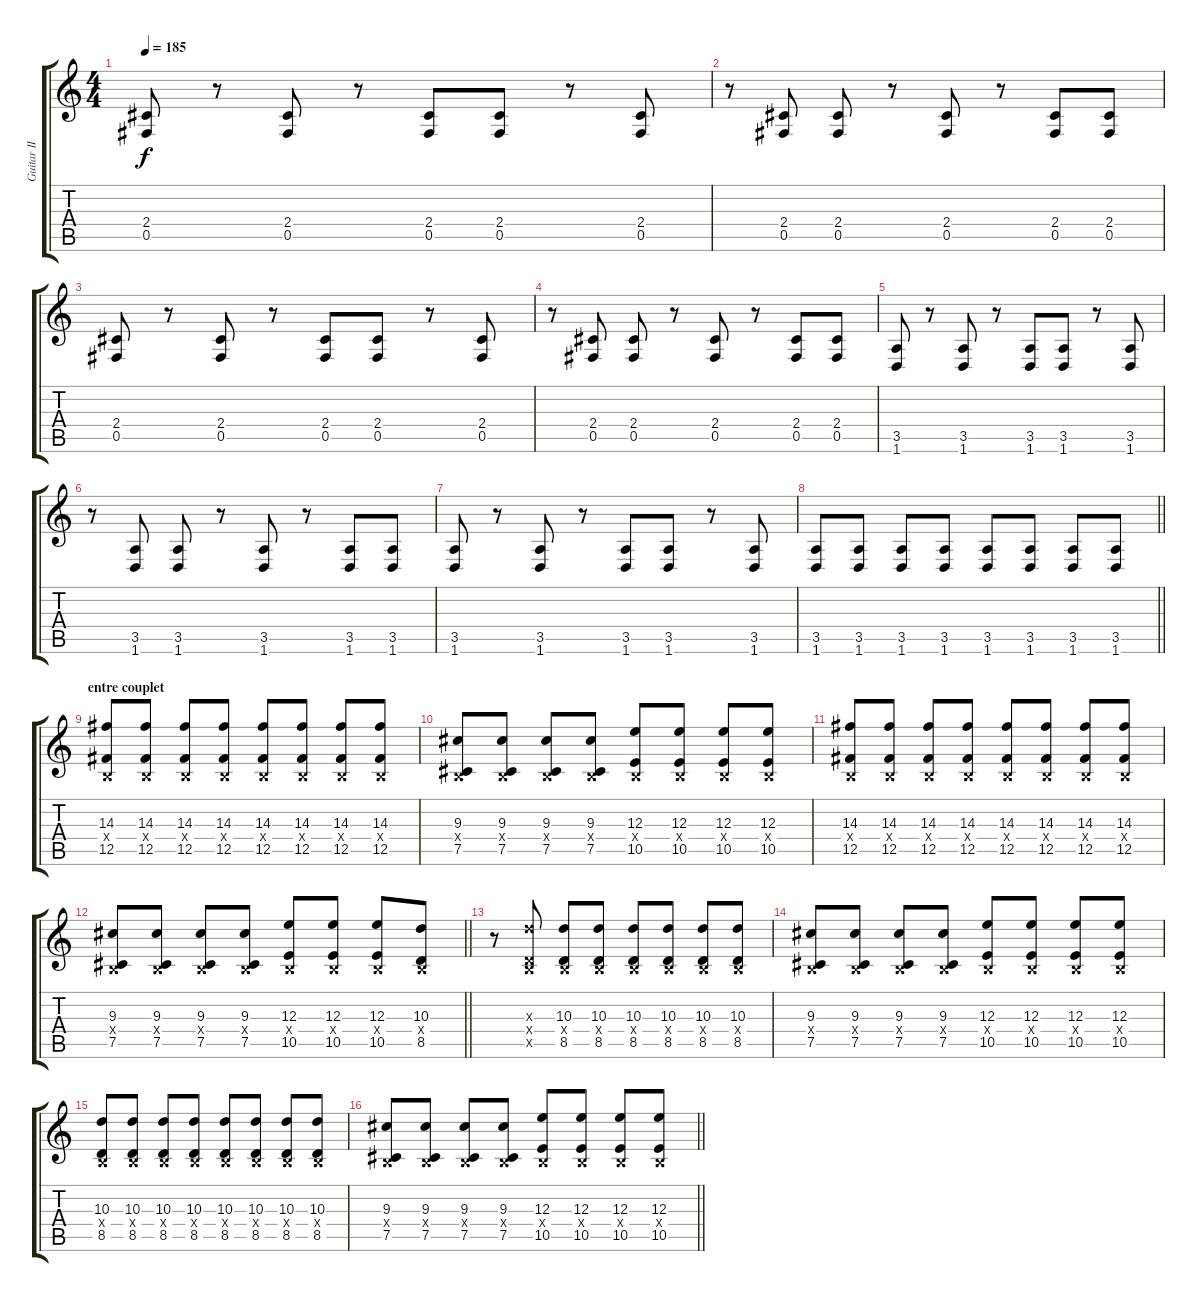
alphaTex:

\track ("Guitar II" "Guitar II") {instrument distortionguitar}
\staff {score tabs}
\tuning (Db4 Ab3 E3 B2 Gb2 Db2) {hide}
\ts (4 4)
\tempo 185
\clef g2
\ks c
(2.4 0.5).8{dy f} r.8 (2.4 0.5).8 r.8 (2.4 0.5).8 (2.4 0.5).8 r.8 (2.4 0.5).8 |
r.8 (2.4 0.5).8 (2.4 0.5).8 r.8 (2.4 0.5).8 r.8 (2.4 0.5).8 (2.4 0.5).8 |
(2.4 0.5).8 r.8 (2.4 0.5).8 r.8 (2.4 0.5).8 (2.4 0.5).8 r.8 (2.4 0.5).8 |
r.8 (2.4 0.5).8 (2.4 0.5).8 r.8 (2.4 0.5).8 r.8 (2.4 0.5).8 (2.4 0.5).8 |
(3.5 1.6).8 r.8 (3.5 1.6).8 r.8 (3.5 1.6).8 (3.5 1.6).8 r.8 (3.5 1.6).8 |
r.8 (3.5 1.6).8 (3.5 1.6).8 r.8 (3.5 1.6).8 r.8 (3.5 1.6).8 (3.5 1.6).8 |
(3.5 1.6).8 r.8 (3.5 1.6).8 r.8 (3.5 1.6).8 (3.5 1.6).8 r.8 (3.5 1.6).8 |
\barLineRight lightlight
(3.5 1.6).8 (3.5 1.6).8 (3.5 1.6).8 (3.5 1.6).8 (3.5 1.6).8 (3.5 1.6).8 (3.5 1.6).8 (3.5 1.6).8 |
\section ("" "entre couplet")
(14.3 0.4{x} 12.5).8 (14.3 0.4{x} 12.5).8 (14.3 0.4{x} 12.5).8 (14.3 0.4{x} 12.5).8 (14.3 0.4{x} 12.5).8 (14.3 0.4{x} 12.5).8 (14.3 0.4{x} 12.5).8 (14.3 0.4{x} 12.5).8 |
(9.3 0.4{x} 7.5).8 (9.3 0.4{x} 7.5).8 (9.3 0.4{x} 7.5).8 (9.3 0.4{x} 7.5).8 (12.3 0.4{x} 10.5).8 (12.3 0.4{x} 10.5).8 (12.3 0.4{x} 10.5).8 (12.3 0.4{x} 10.5).8 |
(14.3 0.4{x} 12.5).8 (14.3 0.4{x} 12.5).8 (14.3 0.4{x} 12.5).8 (14.3 0.4{x} 12.5).8 (14.3 0.4{x} 12.5).8 (14.3 0.4{x} 12.5).8 (14.3 0.4{x} 12.5).8 (14.3 0.4{x} 12.5).8 |
\barLineRight lightlight
(9.3 0.4{x} 7.5).8 (9.3 0.4{x} 7.5).8 (9.3 0.4{x} 7.5).8 (9.3 0.4{x} 7.5).8 (12.3 0.4{x} 10.5).8 (12.3 0.4{x} 10.5).8 (12.3 0.4{x} 10.5).8 (10.3 0.4{x} 8.5).8 |
r.8 (10.3{x} 0.4{x} 8.5{x}).8 (10.3 0.4{x} 8.5).8 (10.3 0.4{x} 8.5).8 (10.3 0.4{x} 8.5).8 (10.3 0.4{x} 8.5).8 (10.3 0.4{x} 8.5).8 (10.3 0.4{x} 8.5).8 |
(9.3 0.4{x} 7.5).8 (9.3 0.4{x} 7.5).8 (9.3 0.4{x} 7.5).8 (9.3 0.4{x} 7.5).8 (12.3 0.4{x} 10.5).8 (12.3 0.4{x} 10.5).8 (12.3 0.4{x} 10.5).8 (12.3 0.4{x} 10.5).8 |
(10.3 0.4{x} 8.5).8 (10.3 0.4{x} 8.5).8 (10.3 0.4{x} 8.5).8 (10.3 0.4{x} 8.5).8 (10.3 0.4{x} 8.5).8 (10.3 0.4{x} 8.5).8 (10.3 0.4{x} 8.5).8 (10.3 0.4{x} 8.5).8 |
\barLineRight lightlight
(9.3 0.4{x} 7.5).8 (9.3 0.4{x} 7.5).8 (9.3 0.4{x} 7.5).8 (9.3 0.4{x} 7.5).8 (12.3 0.4{x} 10.5).8 (12.3 0.4{x} 10.5).8 (12.3 0.4{x} 10.5).8 (12.3 0.4{x} 10.5).8
